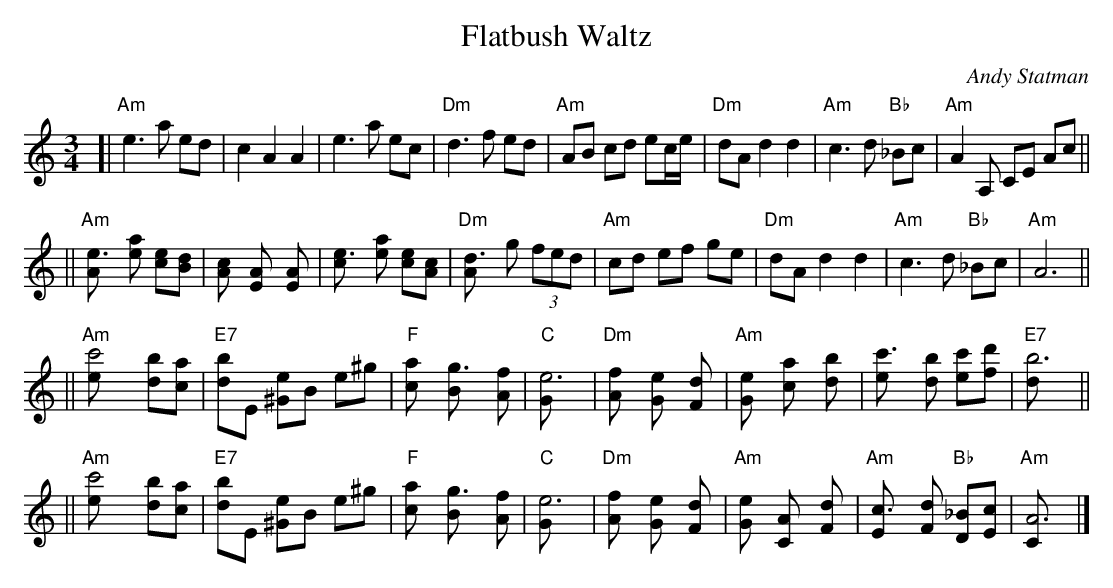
X:1
T: Flatbush Waltz
C: Andy Statman
L: 1/8
M: 3/4
K: Am
[| "Am"e3 a ed | c2 A2 A2 | e3 a ec | "Dm"d3 f ed \
| "Am"AB cd ec/e/ | "Dm"dA d2 d2 | "Am"c3 d "Bb"_Bc  | "Am"A2 A, CE Ac ||
|| "Am"[e3A] [ae] [ec][dB] | [c2A] [A2E] [A2E] | [e3c] [ae] [ec][cA] | "Dm"[d3A] g (3fed \
| "Am"cd ef ge | "Dm"dA d2 d2 | "Am"c3 d "Bb"_Bc  | "Am"A6 ||
|| "Am"[c'4e] [bd][ac] | "E7"[bd]E [e^G]B e^g | "F"[a2c] [g3B] [fA] | "C"[e6G] \
| "Dm"[f2A] [e2G] [d2F] | "Am"[e2G] [a2c] [b2d] | [c'3e] [bd] [c'e][d'f] | "E7"[b6d] ||
|| "Am"[c'4e] [bd][ac] | "E7"[bd]E [e^G]B e^g | "F"[a2c] [g3B] [fA] | "C"[e6G] \
| "Dm"[f2A] [e2G] [d2F] | "Am"[e2G] [A2C] [d2F] |  "Am"[c3E] [dF] "Bb"[_BD][cE]  | "Am"[A6C] |]
